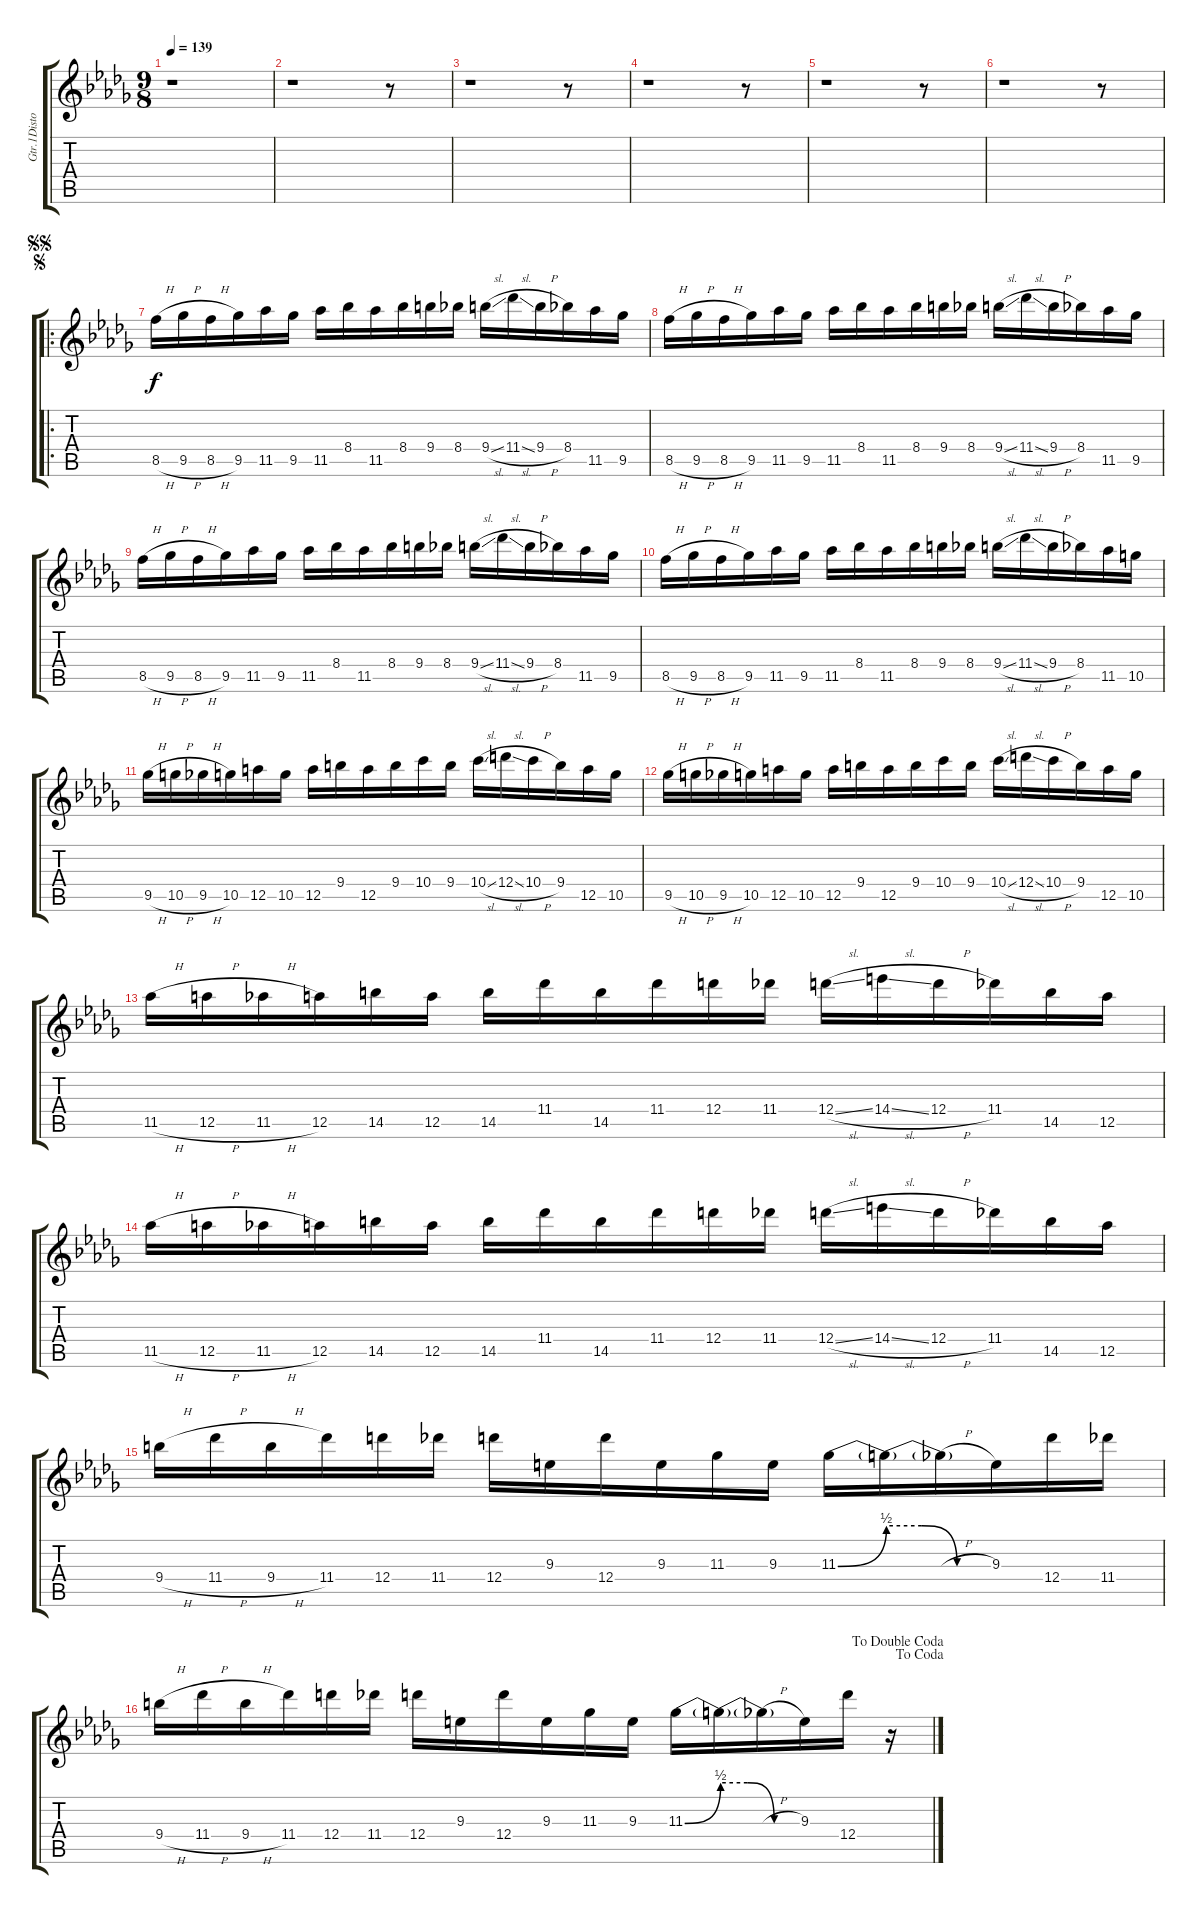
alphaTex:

\track ("Gtr.1Distortion Gtr." "Gtr.1Disto") {instrument distortionguitar}
\staff {score tabs}
\tuning (E4 B3 G3 D4 A3 E3) {hide}
\ts (9 8)
\tempo 139
\clef g2
\ks db
r.1{dy f instrument distortionguitar} |
r.1 r.8 |
r.1 r.8 |
r.1 r.8 |
r.1 r.8 |
r.1 r.8 |
\ro
\jump segno
\jump segnosegno
8.5{h}.16 9.5{h}.16 8.5{h}.16 9.5.16 11.5.16 9.5.16 11.5.16 8.4.16 11.5.16 8.4.16 9.4.16 8.4.16 9.4{sl}.16 11.4{sl}.16 9.4{h}.16 8.4.16 11.5.16 9.5.16 |
8.5{h}.16 9.5{h}.16 8.5{h}.16 9.5.16 11.5.16 9.5.16 11.5.16 8.4.16 11.5.16 8.4.16 9.4.16 8.4.16 9.4{sl}.16 11.4{sl}.16 9.4{h}.16 8.4.16 11.5.16 9.5.16 |
8.5{h}.16 9.5{h}.16 8.5{h}.16 9.5.16 11.5.16 9.5.16 11.5.16 8.4.16 11.5.16 8.4.16 9.4.16 8.4.16 9.4{sl}.16 11.4{sl}.16 9.4{h}.16 8.4.16 11.5.16 9.5.16 |
8.5{h}.16 9.5{h}.16 8.5{h}.16 9.5.16 11.5.16 9.5.16 11.5.16 8.4.16 11.5.16 8.4.16 9.4.16 8.4.16 9.4{sl}.16 11.4{sl}.16 9.4{h}.16 8.4.16 11.5.16 10.5.16 |
9.5{h}.16 10.5{h}.16 9.5{h}.16 10.5.16 12.5.16 10.5.16 12.5.16 9.4.16 12.5.16 9.4.16 10.4.16 9.4.16 10.4{sl}.16 12.4{sl}.16 10.4{h}.16 9.4.16 12.5.16 10.5.16 |
9.5{h}.16 10.5{h}.16 9.5{h}.16 10.5.16 12.5.16 10.5.16 12.5.16 9.4.16 12.5.16 9.4.16 10.4.16 9.4.16 10.4{sl}.16 12.4{sl}.16 10.4{h}.16 9.4.16 12.5.16 10.5.16 |
11.5{h}.16 12.5{h}.16 11.5{h}.16 12.5.16 14.5.16 12.5.16 14.5.16 11.4.16 14.5.16 11.4.16 12.4.16 11.4.16 12.4{sl}.16 14.4{sl}.16 12.4{h}.16 11.4.16 14.5.16 12.5.16 |
11.5{h}.16 12.5{h}.16 11.5{h}.16 12.5.16 14.5.16 12.5.16 14.5.16 11.4.16 14.5.16 11.4.16 12.4.16 11.4.16 12.4{sl}.16 14.4{sl}.16 12.4{h}.16 11.4.16 14.5.16 12.5.16 |
9.4{h}.16 11.4{h}.16 9.4{h}.16 11.4.16 12.4.16 11.4.16 12.4.16 9.3.16 12.4.16 9.3.16 11.3.16 9.3.16 11.3{be (bend 0 0 60 2)}.16 11.3{be (custom 0 2 20 2 40 0 60 0) t}.16 11.3{h t}.16 9.3.16 12.4.16 11.4.16 |
\jump dacoda
\jump dadoublecoda
9.4{h}.16 11.4{h}.16 9.4{h}.16 11.4.16 12.4.16 11.4.16 12.4.16 9.3.16 12.4.16 9.3.16 11.3.16 9.3.16 11.3{be (bend 0 0 60 2)}.16 11.3{be (custom 0 2 20 2 40 0 60 0) t}.16 11.3{h t}.16 9.3.16 12.4.16 r.16
